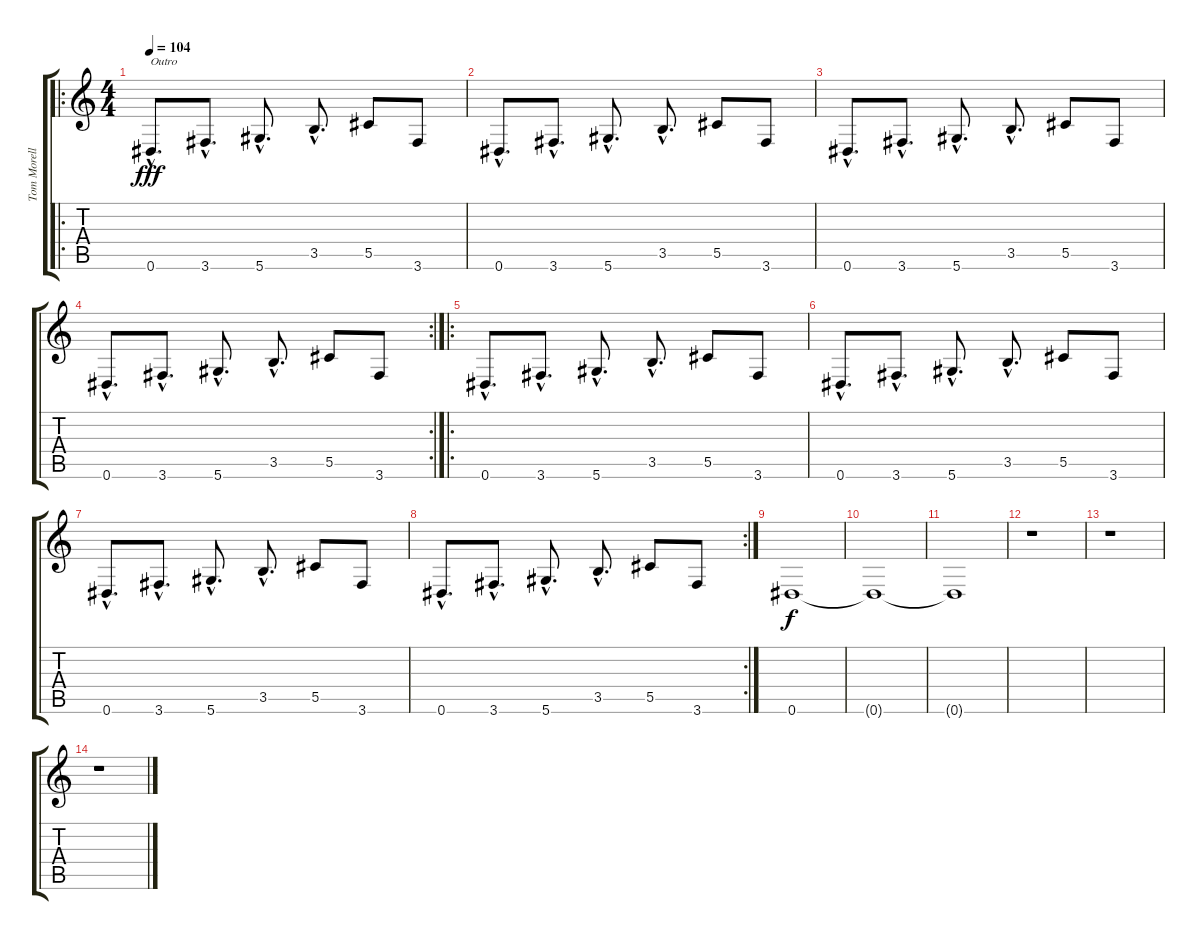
\track ("Tom Morello" "Tom Morell") {instrument overdrivenguitar}
\staff {score tabs}
\tuning (Eb4 Bb3 Gb3 Db3 Ab2 Eb2) {hide}
\ro
\ts (4 4)
\tempo 104
\clef g2
\ks c
0.6{hac}.8{d txt "Outro" dy fff} 3.6{hac}.8{d} 5.6{hac}.8{d} 3.5{hac}.8{d} 5.5.8 3.6.8 |
0.6{hac}.8{d} 3.6{hac}.8{d} 5.6{hac}.8{d} 3.5{hac}.8{d} 5.5.8 3.6.8 |
0.6{hac}.8{d} 3.6{hac}.8{d} 5.6{hac}.8{d} 3.5{hac}.8{d} 5.5.8 3.6.8 |
\rc 2
0.6{hac}.8{d} 3.6{hac}.8{d} 5.6{hac}.8{d} 3.5{hac}.8{d} 5.5.8 3.6.8 |
\ro
0.6{hac}.8{d} 3.6{hac}.8{d} 5.6{hac}.8{d} 3.5{hac}.8{d} 5.5.8 3.6.8 |
0.6{hac}.8{d} 3.6{hac}.8{d} 5.6{hac}.8{d} 3.5{hac}.8{d} 5.5.8 3.6.8 |
0.6{hac}.8{d} 3.6{hac}.8{d} 5.6{hac}.8{d} 3.5{hac}.8{d} 5.5.8 3.6.8 |
\rc 2
0.6{hac}.8{d} 3.6{hac}.8{d} 5.6{hac}.8{d} 3.5{hac}.8{d} 5.5.8 3.6.8 |
0.6.1{dy f} |
0.6{t}.1 |
0.6{t}.1 |
r.1 |
r.1 |
r.1
